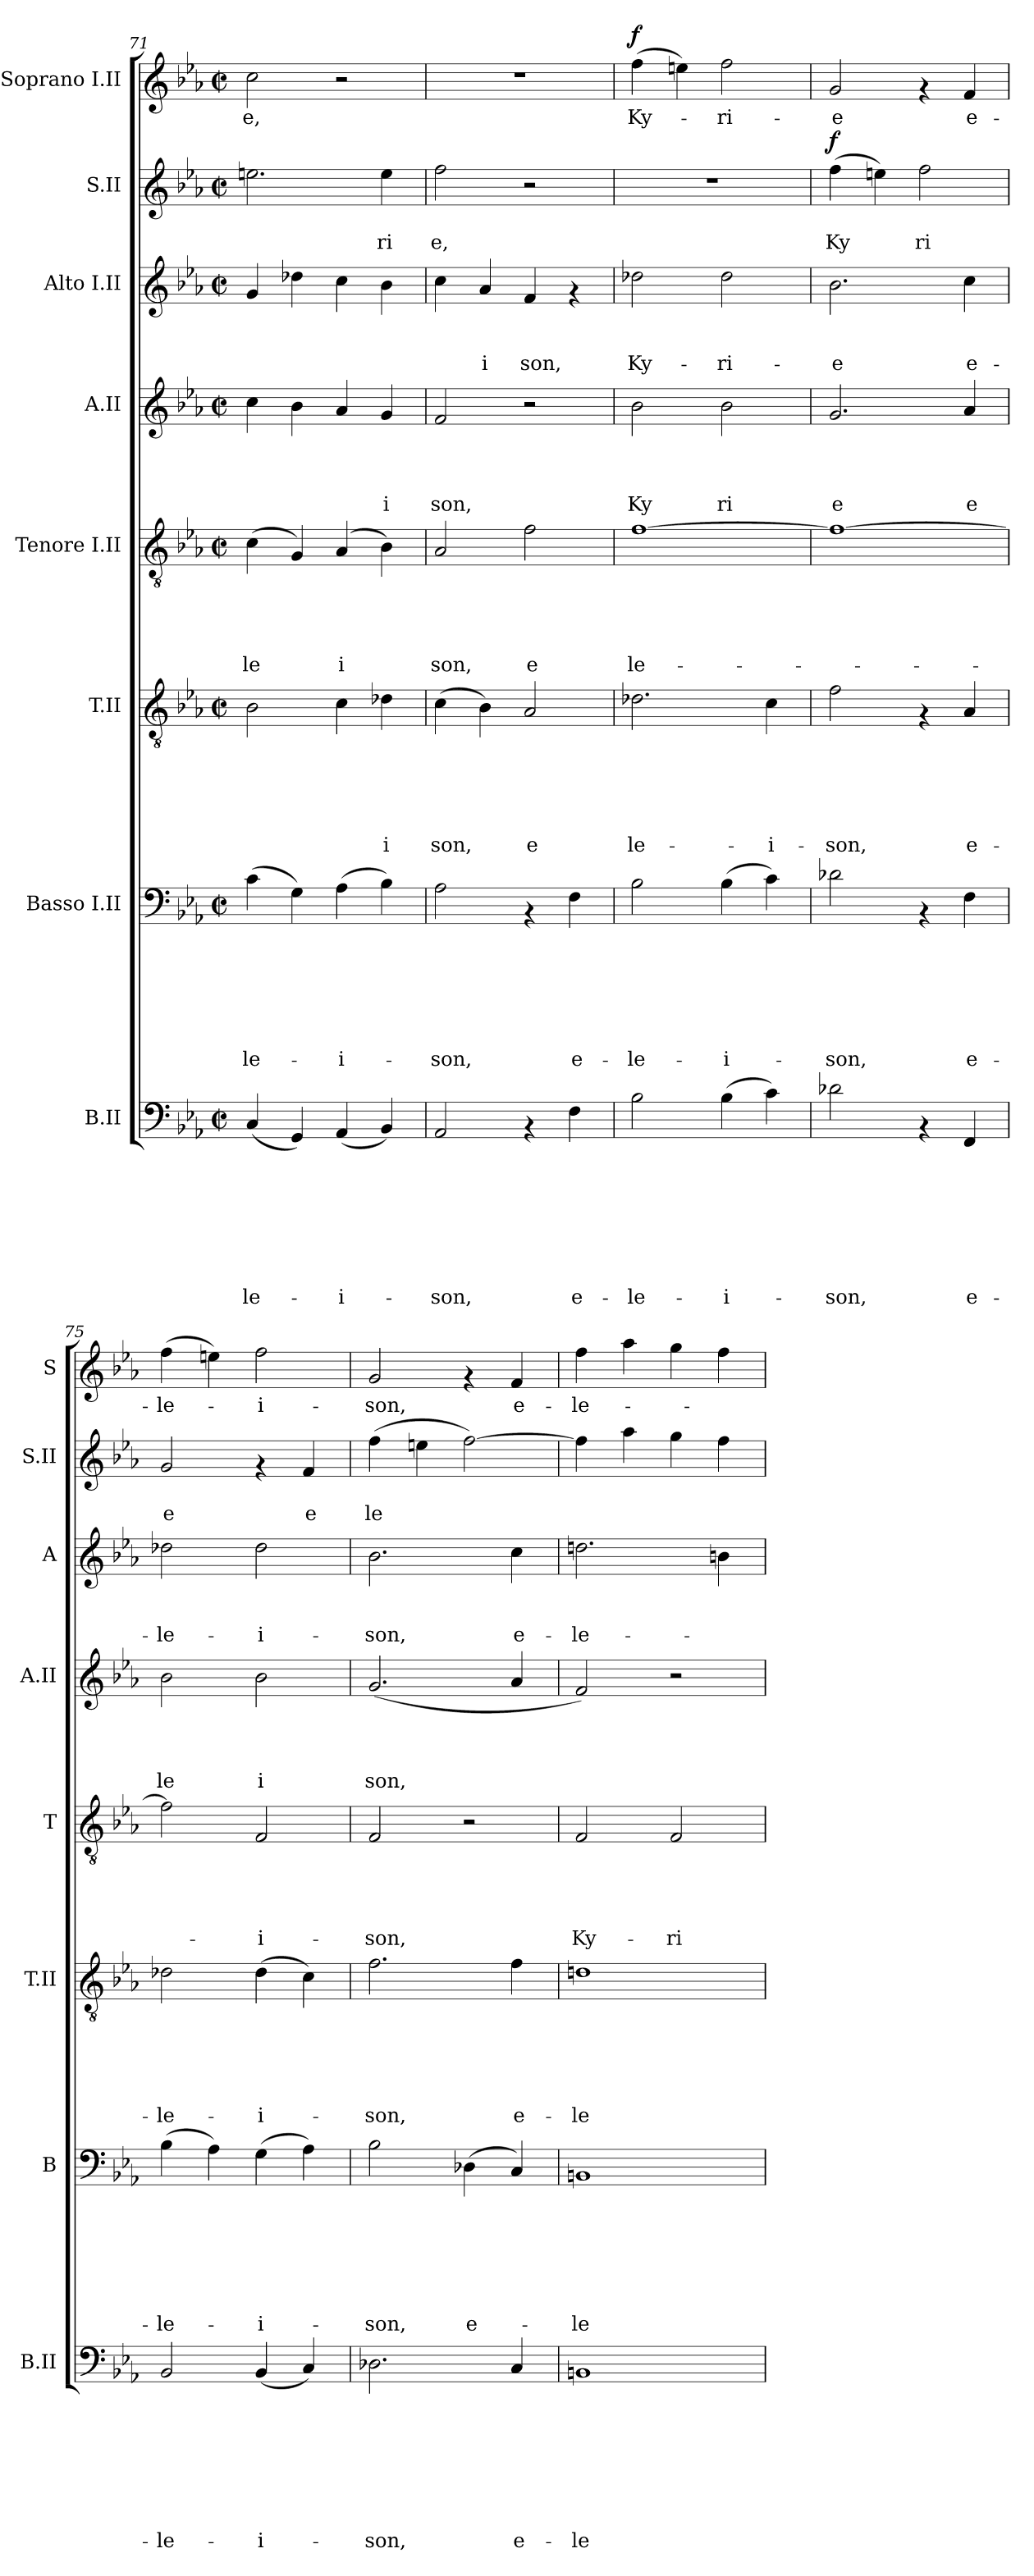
**kern	**text	**text	**text	**text	**text	**text	**text	**text	**kern	**text	**text	**text	**text	**text	**text	**text	**kern	**text	**text	**text	**text	**text	**text	**kern	**text	**text	**text	**text	**text	**kern	**text	**text	**text	**text	**kern	**text	**text	**text	**kern	**text	**text	**dynam	**kern	**text	**dynam
*part8	*part8	*part8	*part8	*part8	*part8	*part8	*part8	*part8	*part7	*part7	*part7	*part7	*part7	*part7	*part7	*part7	*part6	*part6	*part6	*part6	*part6	*part6	*part6	*part5	*part5	*part5	*part5	*part5	*part5	*part4	*part4	*part4	*part4	*part4	*part3	*part3	*part3	*part3	*part2	*part2	*part2	*part2	*part1	*part1	*part1
*staff8	*staff8	*staff8	*staff8	*staff8	*staff8	*staff8	*staff8	*staff8	*staff7	*staff7	*staff7	*staff7	*staff7	*staff7	*staff7	*staff7	*staff6	*staff6	*staff6	*staff6	*staff6	*staff6	*staff6	*staff5	*staff5	*staff5	*staff5	*staff5	*staff5	*staff4	*staff4	*staff4	*staff4	*staff4	*staff3	*staff3	*staff3	*staff3	*staff2	*staff2	*staff2	*staff2	*staff1	*staff1	*staff1
*I"B.II	*	*	*	*	*	*	*	*	*I"Basso I.II	*	*	*	*	*	*	*	*I"T.II	*	*	*	*	*	*	*I"Tenore I.II	*	*	*	*	*	*I"A.II	*	*	*	*	*I"Alto I.II	*	*	*	*I"S.II	*	*	*	*I"Soprano I.II	*	*
*I'B.II	*	*	*	*	*	*	*	*	*I'B	*	*	*	*	*	*	*	*I'T.II	*	*	*	*	*	*	*I'T	*	*	*	*	*	*I'A.II	*	*	*	*	*I'A	*	*	*	*I'S.II	*	*	*	*I'S	*	*
*clefF4	*	*	*	*	*	*	*	*	*clefF4	*	*	*	*	*	*	*	*clefGv2	*	*	*	*	*	*	*clefGv2	*	*	*	*	*	*clefG2	*	*	*	*	*clefG2	*	*	*	*clefG2	*	*	*	*clefG2	*	*
*k[b-e-a-]	*	*	*	*	*	*	*	*	*k[b-e-a-]	*	*	*	*	*	*	*	*k[b-e-a-]	*	*	*	*	*	*	*k[b-e-a-]	*	*	*	*	*	*k[b-e-a-]	*	*	*	*	*k[b-e-a-]	*	*	*	*k[b-e-a-]	*	*	*	*k[b-e-a-]	*	*
*E-:	*	*	*	*	*	*	*	*	*E-:	*	*	*	*	*	*	*	*E-:	*	*	*	*	*	*	*E-:	*	*	*	*	*	*E-:	*	*	*	*	*E-:	*	*	*	*E-:	*	*	*	*E-:	*	*
*M2/2	*	*	*	*	*	*	*	*	*M2/2	*	*	*	*	*	*	*	*M2/2	*	*	*	*	*	*	*M2/2	*	*	*	*	*	*M2/2	*	*	*	*	*M2/2	*	*	*	*M2/2	*	*	*	*M2/2	*	*
*met(c|)	*	*	*	*	*	*	*	*	*met(c|)	*	*	*	*	*	*	*	*met(c|)	*	*	*	*	*	*	*met(c|)	*	*	*	*	*	*met(c|)	*	*	*	*	*met(c|)	*	*	*	*met(c|)	*	*	*	*met(c|)	*	*
=71	=71	=71	=71	=71	=71	=71	=71	=71	=71	=71	=71	=71	=71	=71	=71	=71	=71	=71	=71	=71	=71	=71	=71	=71	=71	=71	=71	=71	=71	=71	=71	=71	=71	=71	=71	=71	=71	=71	=71	=71	=71	=71	=71	=71	=71
!	!	!	!	!	!	!	!	!LO:LY:b	!	!	!	!	!	!	!	!LO:LY:b	!	!	!	!	!	!	!	!	!	!	!	!	!LO:LY:b	!	!	!	!	!	!	!	!	!	!	!	!	!	!	!LO:LY:b	!
(<4C/	.	.	.	.	.	.	.	-le-	(>4c\	.	.	.	.	.	.	-le-	2B-\	.	.	.	.	.	.	(>4c\	.	.	.	.	le	4cc\	.	.	.	.	4g/	.	.	.	2.een\	.	.	.	2cc\	e,	.
4GG/)	.	.	.	.	.	.	.	.	4G\)	.	.	.	.	.	.	.	.	.	.	.	.	.	.	4G/)	.	.	.	.	.	4b-\	.	.	.	.	4dd-X\	.	.	.	.	.	.	.	.	.	.
!	!	!	!	!	!	!	!	!LO:LY:b	!	!	!	!	!	!	!	!LO:LY:b	!	!	!	!	!	!	!	!	!	!	!	!	!LO:LY:b	!	!	!	!	!	!	!	!	!	!	!	!	!	!	!	!
(<4AA-/	.	.	.	.	.	.	.	-i-	(>4A-\	.	.	.	.	.	.	-i-	4c\	.	.	.	.	.	.	(>4A-/	.	.	.	.	i	4a-/	.	.	.	.	4cc\	.	.	.	.	.	.	.	2r	.	.
!	!	!	!	!	!	!	!	!	!	!	!	!	!	!	!	!	!	!	!	!	!	!	!LO:LY:b	!	!	!	!	!	!	!	!	!	!	!LO:LY:b	!	!	!	!	!	!	!LO:LY:b	!	!	!	!
4BB-/)	.	.	.	.	.	.	.	.	4B-\)	.	.	.	.	.	.	.	4d-X\	.	.	.	.	.	i	4B-\)	.	.	.	.	.	4g/	.	.	.	i	4b-\	.	.	.	4ee\	.	ri	.	.	.	.
=72	=72	=72	=72	=72	=72	=72	=72	=72	=72	=72	=72	=72	=72	=72	=72	=72	=72	=72	=72	=72	=72	=72	=72	=72	=72	=72	=72	=72	=72	=72	=72	=72	=72	=72	=72	=72	=72	=72	=72	=72	=72	=72	=72	=72	=72
!	!	!	!	!	!	!	!	!LO:LY:b	!	!	!	!	!	!	!	!LO:LY:b	!	!	!	!	!	!	!LO:LY:b	!	!	!	!	!	!LO:LY:b	!	!	!	!	!LO:LY:b	!	!	!	!	!	!	!LO:LY:b	!	!	!	!
2AA-/	.	.	.	.	.	.	.	-son,	2A-\	.	.	.	.	.	.	-son,	(>4c\	.	.	.	.	.	son,	2A-/	.	.	.	.	son,	2f/	.	.	.	son,	4cc\	.	.	.	2ff\	.	e,	.	1r	.	.
!	!	!	!	!	!	!	!	!	!	!	!	!	!	!	!	!	!	!	!	!	!	!	!	!	!	!	!	!	!	!	!	!	!	!	!	!	!	!LO:LY:b	!	!	!	!	!	!	!
.	.	.	.	.	.	.	.	.	.	.	.	.	.	.	.	.	4B-\)	.	.	.	.	.	.	.	.	.	.	.	.	.	.	.	.	.	4a-/	.	.	i	.	.	.	.	.	.	.
!	!	!	!	!	!	!	!	!	!	!	!	!	!	!	!	!	!	!	!	!	!	!	!LO:LY:b	!	!	!	!	!	!LO:LY:b	!	!	!	!	!	!	!	!	!LO:LY:b	!	!	!	!	!	!	!
4rAA	.	.	.	.	.	.	.	.	4rAA	.	.	.	.	.	.	.	2A-/	.	.	.	.	.	e	2f\	.	.	.	.	e	2r	.	.	.	.	4f/	.	.	son,	2r	.	.	.	.	.	.
!	!	!	!	!	!	!	!	!LO:LY:b	!	!	!	!	!	!	!	!LO:LY:b	!	!	!	!	!	!	!	!	!	!	!	!	!	!	!	!	!	!	!	!	!	!	!	!	!	!	!	!	!
4F\	.	.	.	.	.	.	.	e-	4F\	.	.	.	.	.	.	e-	.	.	.	.	.	.	.	.	.	.	.	.	.	.	.	.	.	.	4rf	.	.	.	.	.	.	.	.	.	.
!!LO:PB:g=z
=73	=73	=73	=73	=73	=73	=73	=73	=73	=73	=73	=73	=73	=73	=73	=73	=73	=73	=73	=73	=73	=73	=73	=73	=73	=73	=73	=73	=73	=73	=73	=73	=73	=73	=73	=73	=73	=73	=73	=73	=73	=73	=73	=73	=73	=73
!	!	!	!	!	!	!	!	!LO:LY:b	!	!	!	!	!	!	!	!LO:LY:b	!	!	!	!	!	!	!LO:LY:b	!	!	!	!	!	!LO:LY:b	!	!	!	!	!LO:LY:b	!	!	!	!LO:LY:b	!	!	!	!	!	!LO:LY:b	!LO:DY:a
2B-\	.	.	.	.	.	.	.	-le-	2B-\	.	.	.	.	.	.	-le-	2.d-X\	.	.	.	.	.	le-	[>1f	.	.	.	.	le-	2b-\	.	.	.	Ky	2dd-X\	.	.	Ky-	1r	.	.	.	(>4ff\	Ky-	f
.	.	.	.	.	.	.	.	.	.	.	.	.	.	.	.	.	.	.	.	.	.	.	.	.	.	.	.	.	.	.	.	.	.	.	.	.	.	.	.	.	.	.	4een\)	.	.
!	!	!	!	!	!	!	!	!LO:LY:b	!	!	!	!	!	!	!	!LO:LY:b	!	!	!	!	!	!	!	!	!	!	!	!	!	!	!	!	!	!LO:LY:b	!	!	!	!LO:LY:b	!	!	!	!	!	!LO:LY:b	!
(>4B-\	.	.	.	.	.	.	.	-i-	(>4B-\	.	.	.	.	.	.	-i-	.	.	.	.	.	.	.	.	.	.	.	.	.	2b-\	.	.	.	ri	2dd-\	.	.	-ri-	.	.	.	.	2ff\	-ri-	.
!	!	!	!	!	!	!	!	!	!	!	!	!	!	!	!	!	!	!	!	!	!	!	!LO:LY:b	!	!	!	!	!	!	!	!	!	!	!	!	!	!	!	!	!	!	!	!	!	!
4c\)	.	.	.	.	.	.	.	.	4c\)	.	.	.	.	.	.	.	4c\	.	.	.	.	.	-i-	.	.	.	.	.	.	.	.	.	.	.	.	.	.	.	.	.	.	.	.	.	.
=74	=74	=74	=74	=74	=74	=74	=74	=74	=74	=74	=74	=74	=74	=74	=74	=74	=74	=74	=74	=74	=74	=74	=74	=74	=74	=74	=74	=74	=74	=74	=74	=74	=74	=74	=74	=74	=74	=74	=74	=74	=74	=74	=74	=74	=74
!	!	!	!	!	!	!	!	!LO:LY:b	!	!	!	!	!	!	!	!LO:LY:b	!	!	!	!	!	!	!LO:LY:b	!	!	!	!	!	!	!	!	!	!	!LO:LY:b	!	!	!	!LO:LY:b	!	!	!LO:LY:b	!LO:DY:a	!	!LO:LY:b	!
2d-X\	.	.	.	.	.	.	.	-son,	2d-X\	.	.	.	.	.	.	-son,	2f\	.	.	.	.	.	-son,	1f_	.	.	.	.	.	2.g/	.	.	.	e	2.b-\	.	.	-e	(>4ff\	.	Ky	f	2g/	-e	.
.	.	.	.	.	.	.	.	.	.	.	.	.	.	.	.	.	.	.	.	.	.	.	.	.	.	.	.	.	.	.	.	.	.	.	.	.	.	.	4een\)	.	.	.	.	.	.
!	!	!	!	!	!	!	!	!	!	!	!	!	!	!	!	!	!	!	!	!	!	!	!	!	!	!	!	!	!	!	!	!	!	!	!	!	!	!	!	!	!LO:LY:b	!	!	!	!
4rAA	.	.	.	.	.	.	.	.	4rAA	.	.	.	.	.	.	.	4rF	.	.	.	.	.	.	.	.	.	.	.	.	.	.	.	.	.	.	.	.	.	2ff\	.	ri	.	4rf	.	.
!	!	!	!	!	!	!	!	!LO:LY:b	!	!	!	!	!	!	!	!LO:LY:b	!	!	!	!	!	!	!LO:LY:b	!	!	!	!	!	!	!	!	!	!	!LO:LY:b	!	!	!	!LO:LY:b	!	!	!	!	!	!LO:LY:b	!
4FF/	.	.	.	.	.	.	.	e-	4F\	.	.	.	.	.	.	e-	4A-/	.	.	.	.	.	e-	.	.	.	.	.	.	4a-/	.	.	.	e	4cc\	.	.	e-	.	.	.	.	4f/	e-	.
=75	=75	=75	=75	=75	=75	=75	=75	=75	=75	=75	=75	=75	=75	=75	=75	=75	=75	=75	=75	=75	=75	=75	=75	=75	=75	=75	=75	=75	=75	=75	=75	=75	=75	=75	=75	=75	=75	=75	=75	=75	=75	=75	=75	=75	=75
!	!	!	!	!	!	!	!	!LO:LY:b	!	!	!	!	!	!	!	!LO:LY:b	!	!	!	!	!	!	!LO:LY:b	!	!	!	!	!	!	!	!	!	!	!LO:LY:b	!	!	!	!LO:LY:b	!	!	!LO:LY:b	!	!	!LO:LY:b	!
2BB-/	.	.	.	.	.	.	.	-le-	(>4B-\	.	.	.	.	.	.	-le-	2d-X\	.	.	.	.	.	-le-	2f\]	.	.	.	.	.	2b-\	.	.	.	le	2dd-X\	.	.	-le-	2g/	.	e	.	(>4ff\	-le-	.
.	.	.	.	.	.	.	.	.	4A-\)	.	.	.	.	.	.	.	.	.	.	.	.	.	.	.	.	.	.	.	.	.	.	.	.	.	.	.	.	.	.	.	.	.	4een\)	.	.
!	!	!	!	!	!	!	!	!LO:LY:b	!	!	!	!	!	!	!	!LO:LY:b	!	!	!	!	!	!	!LO:LY:b	!	!	!	!	!	!LO:LY:b	!	!	!	!	!LO:LY:b	!	!	!	!LO:LY:b	!	!	!	!	!	!LO:LY:b	!
(<4BB-/	.	.	.	.	.	.	.	-i-	(>4G\	.	.	.	.	.	.	-i-	(>4d-\	.	.	.	.	.	-i-	2F/	.	.	.	.	-i-	2b-\	.	.	.	i	2dd-\	.	.	-i-	4rf	.	.	.	2ff\	-i-	.
!	!	!	!	!	!	!	!	!	!	!	!	!	!	!	!	!	!	!	!	!	!	!	!	!	!	!	!	!	!	!	!	!	!	!	!	!	!	!	!	!	!LO:LY:b	!	!	!	!
4C/)	.	.	.	.	.	.	.	.	4A-\)	.	.	.	.	.	.	.	4c\)	.	.	.	.	.	.	.	.	.	.	.	.	.	.	.	.	.	.	.	.	.	4f/	.	e	.	.	.	.
=76	=76	=76	=76	=76	=76	=76	=76	=76	=76	=76	=76	=76	=76	=76	=76	=76	=76	=76	=76	=76	=76	=76	=76	=76	=76	=76	=76	=76	=76	=76	=76	=76	=76	=76	=76	=76	=76	=76	=76	=76	=76	=76	=76	=76	=76
!	!	!	!	!	!	!	!	!LO:LY:b	!	!	!	!	!	!	!	!LO:LY:b	!	!	!	!	!	!	!LO:LY:b	!	!	!	!	!	!LO:LY:b	!	!	!	!	!LO:LY:b	!	!	!	!LO:LY:b	!	!	!LO:LY:b	!	!	!LO:LY:b	!
2.D-X\	.	.	.	.	.	.	.	-son,	2B-\	.	.	.	.	.	.	-son,	2.f\	.	.	.	.	.	-son,	2F/	.	.	.	.	-son,	(<2.g/	.	.	.	son,	2.b-\	.	.	-son,	(>4ff\	.	le	.	2g/	-son,	.
.	.	.	.	.	.	.	.	.	.	.	.	.	.	.	.	.	.	.	.	.	.	.	.	.	.	.	.	.	.	.	.	.	.	.	.	.	.	.	4een\	.	.	.	.	.	.
!	!	!	!	!	!	!	!	!	!	!	!	!	!	!	!	!LO:LY:b	!	!	!	!	!	!	!	!	!	!	!	!	!	!	!	!	!	!	!	!	!	!	!	!	!	!	!	!	!
.	.	.	.	.	.	.	.	.	(>4D-X\	.	.	.	.	.	.	e-	.	.	.	.	.	.	.	2r	.	.	.	.	.	.	.	.	.	.	.	.	.	.	[>2ff\)	.	.	.	4rf	.	.
!	!	!	!	!	!	!	!	!LO:LY:b	!	!	!	!	!	!	!	!	!	!	!	!	!	!	!LO:LY:b	!	!	!	!	!	!	!	!	!	!	!	!	!	!	!LO:LY:b	!	!	!	!	!	!LO:LY:b	!
4C/	.	.	.	.	.	.	.	e-	4C/)	.	.	.	.	.	.	.	4f\	.	.	.	.	.	e-	.	.	.	.	.	.	4a-/	.	.	.	.	4cc\	.	.	e-	.	.	.	.	4f/	e-	.
=77	=77	=77	=77	=77	=77	=77	=77	=77	=77	=77	=77	=77	=77	=77	=77	=77	=77	=77	=77	=77	=77	=77	=77	=77	=77	=77	=77	=77	=77	=77	=77	=77	=77	=77	=77	=77	=77	=77	=77	=77	=77	=77	=77	=77	=77
!	!	!	!	!	!	!	!	!LO:LY:b	!	!	!	!	!	!	!	!LO:LY:b	!	!	!	!	!	!	!LO:LY:b	!	!	!	!	!	!LO:LY:b	!	!	!	!	!	!	!	!	!LO:LY:b	!	!	!	!	!	!LO:LY:b	!
1BBn	.	.	.	.	.	.	.	-le-	1BBn	.	.	.	.	.	.	-le-	1dn	.	.	.	.	.	-le-	2F/	.	.	.	.	Ky-	2f/)	.	.	.	.	2.ddn\	.	.	-le-	4ff\]	.	.	.	4ff\	-le-	.
.	.	.	.	.	.	.	.	.	.	.	.	.	.	.	.	.	.	.	.	.	.	.	.	.	.	.	.	.	.	.	.	.	.	.	.	.	.	.	4aa-\	.	.	.	4aa-\	.	.
!	!	!	!	!	!	!	!	!	!	!	!	!	!	!	!	!	!	!	!	!	!	!	!	!	!	!	!	!	!LO:LY:b	!	!	!	!	!	!	!	!	!	!	!	!	!	!	!	!
.	.	.	.	.	.	.	.	.	.	.	.	.	.	.	.	.	.	.	.	.	.	.	.	2F/	.	.	.	.	-ri-	2r	.	.	.	.	.	.	.	.	4gg\	.	.	.	4gg\	.	.
.	.	.	.	.	.	.	.	.	.	.	.	.	.	.	.	.	.	.	.	.	.	.	.	.	.	.	.	.	.	.	.	.	.	.	4bn\	.	.	.	4ff\	.	.	.	4ff\	.	.
=	=	=	=	=	=	=	=	=	=	=	=	=	=	=	=	=	=	=	=	=	=	=	=	=	=	=	=	=	=	=	=	=	=	=	=	=	=	=	=	=	=	=	=	=	=
*-	*-	*-	*-	*-	*-	*-	*-	*-	*-	*-	*-	*-	*-	*-	*-	*-	*-	*-	*-	*-	*-	*-	*-	*-	*-	*-	*-	*-	*-	*-	*-	*-	*-	*-	*-	*-	*-	*-	*-	*-	*-	*-	*-	*-	*-
